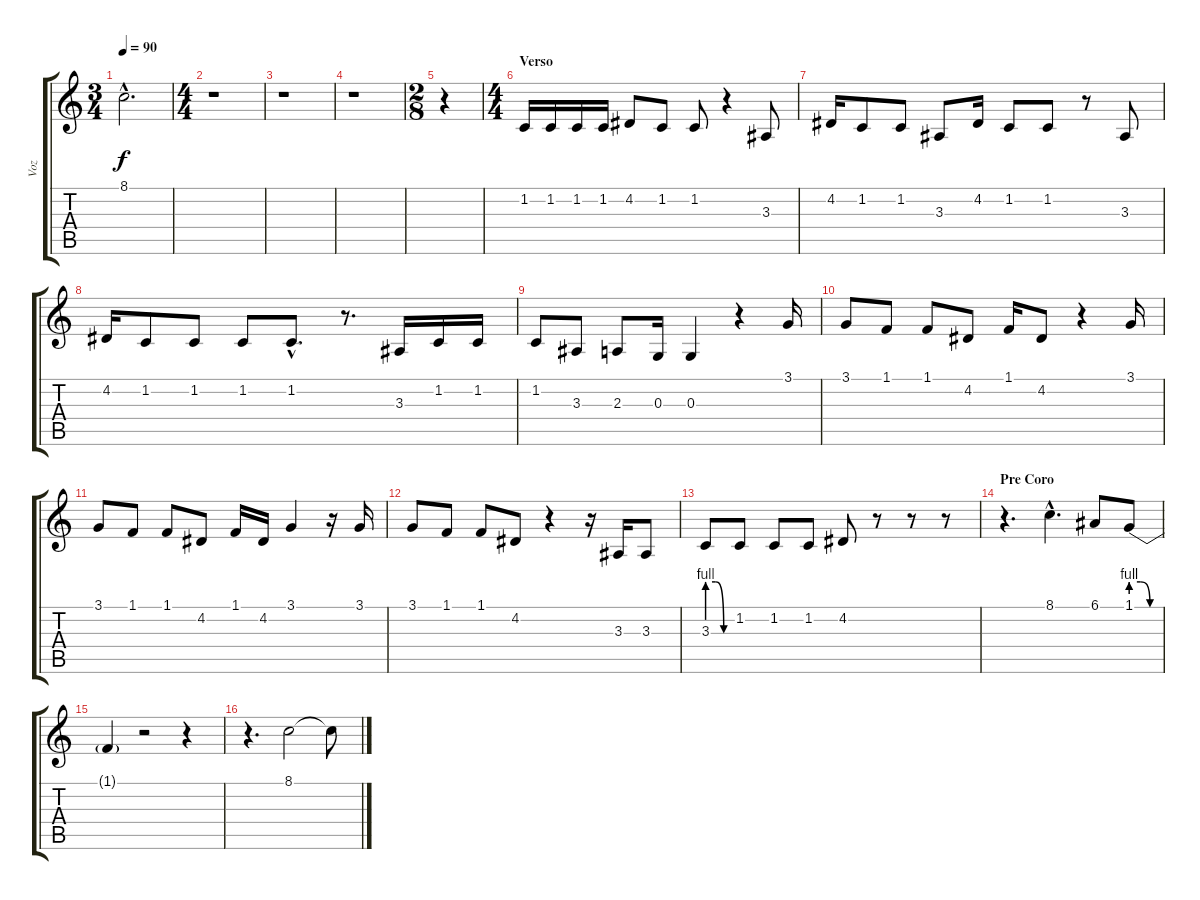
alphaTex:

\track ("Voz" "Voz") {instrument lead6voice}
\staff {score tabs}
\tuning (E4 B3 G3 D3 A2 E2) {hide}
\ts (3 4)
\tempo 90
\clef g2
\ks c
8.1{hac t}.2{d dy f} |
\ts (4 4)
r.1 |
r.1 |
r.1 |
\ts (2 8)
r.4 |
\ts (4 4)
\section ("" "Verso ")
1.2.16 1.2.16 1.2.16 1.2.16 4.2.8 1.2.8 1.2.8 r.4 3.3.8 |
4.2.16 1.2.8 1.2.8 3.3.8 4.2.16 1.2.8 1.2.8 r.8 3.3.8 |
4.2.16 1.2.8 1.2.8 1.2.8 1.2{hac}.8{d} r.8{d} 3.3.16 1.2.16 1.2.16 |
1.2.8 3.3.8 2.3.8 0.3.16 0.3.4 r.4 3.1.16 |
3.1.8 1.1.8 1.1.8 4.2.8 1.1.16 4.2.8 r.4 3.1.16 |
3.1.8 1.1.8 1.1.8 4.2.8 1.1.16 4.2.16 3.1.4 r.16 3.1.16 |
3.1.8 1.1.8 1.1.8 4.2.8 r.4 r.16 3.3.16 3.3.8 |
3.3{be (custom 0 4 20 4 40 0 60 0)}.8 1.2.8 1.2.8 1.2.8 4.2.8 r.8 r.8 r.8 |
\section ("" "Pre Coro")
r.4{d} 8.1{hac}.4{d} 6.1.8 1.1{be (custom 0 4 20 4 40 0 60 0)}.8 |
1.1{t}.4 r.2 r.4 |
r.4{d} 8.1.2 8.1{t}.8
